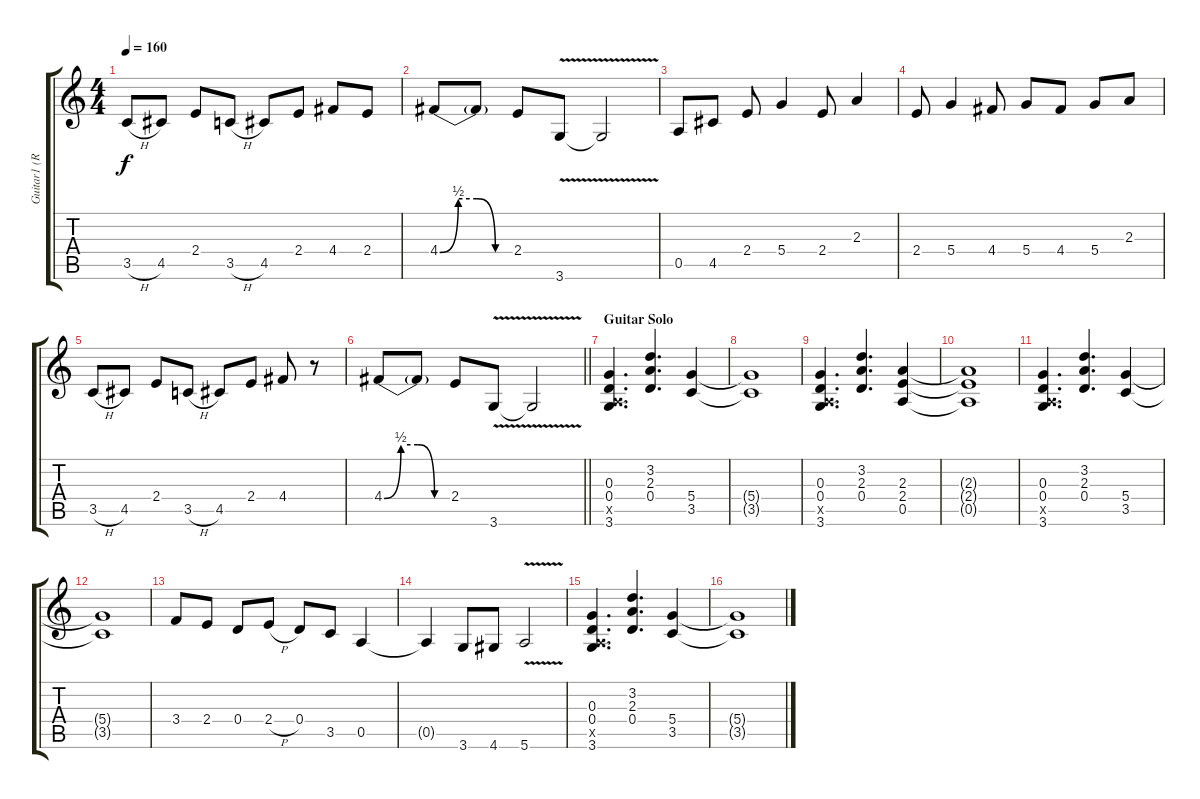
\track ("Guitar1 (Rhythm)" "Guitar1 (R") {instrument distortionguitar}
\staff {score tabs}
\tuning (E4 B3 G3 D3 A2 E2) {hide}
\ts (4 4)
\tempo 160
\clef g2
\ks c
3.5{h}.8{dy f} 4.5.8 2.4.8 3.5{h}.8 4.5.8 2.4.8 4.4.8 2.4.8 |
4.4{be (custom 0 0 15 2 30 2 45 0 60 0)}.8 4.4{t}.8 2.4.8 3.6{v}.8 3.6{t}.2 |
0.5.8 4.5.8 2.4.8 5.4.4 2.4.8 2.3.4 |
2.4.8 5.4.4 4.4.8 5.4.8 4.4.8 5.4.8 2.3.8 |
3.5{h}.8 4.5.8 2.4.8 3.5{h}.8 4.5.8 2.4.8 4.4.8 r.8 |
\barLineRight lightlight
4.4{be (custom 0 0 15 2 30 2 45 0 60 0)}.8 4.4{t}.8 2.4.8 3.6{v}.8 3.6{t}.2 |
\section ("" "Guitar Solo")
(0.3 0.4 0.5{x} 3.6).4{d} (3.2 2.3 0.4).4{d} (5.4 3.5).4 |
(5.4{t} 3.5{t}).1 |
(0.3 0.4 0.5{x} 3.6).4{d} (3.2 2.3 0.4).4{d} (2.3 2.4 0.5).4 |
(2.3{t} 2.4{t} 0.5{t}).1 |
(0.3 0.4 0.5{x} 3.6).4{d} (3.2 2.3 0.4).4{d} (5.4 3.5).4 |
(5.4{t} 3.5{t}).1 |
3.4.8 2.4.8 0.4.8 2.4{h}.8 0.4.8 3.5.8 0.5.4 |
0.5{t}.4 3.6.8 4.6.8 5.6{v}.2 |
(0.3 0.4 0.5{x} 3.6).4{d} (3.2 2.3 0.4).4{d} (5.4 3.5).4 |
(5.4{t} 3.5{t}).1
